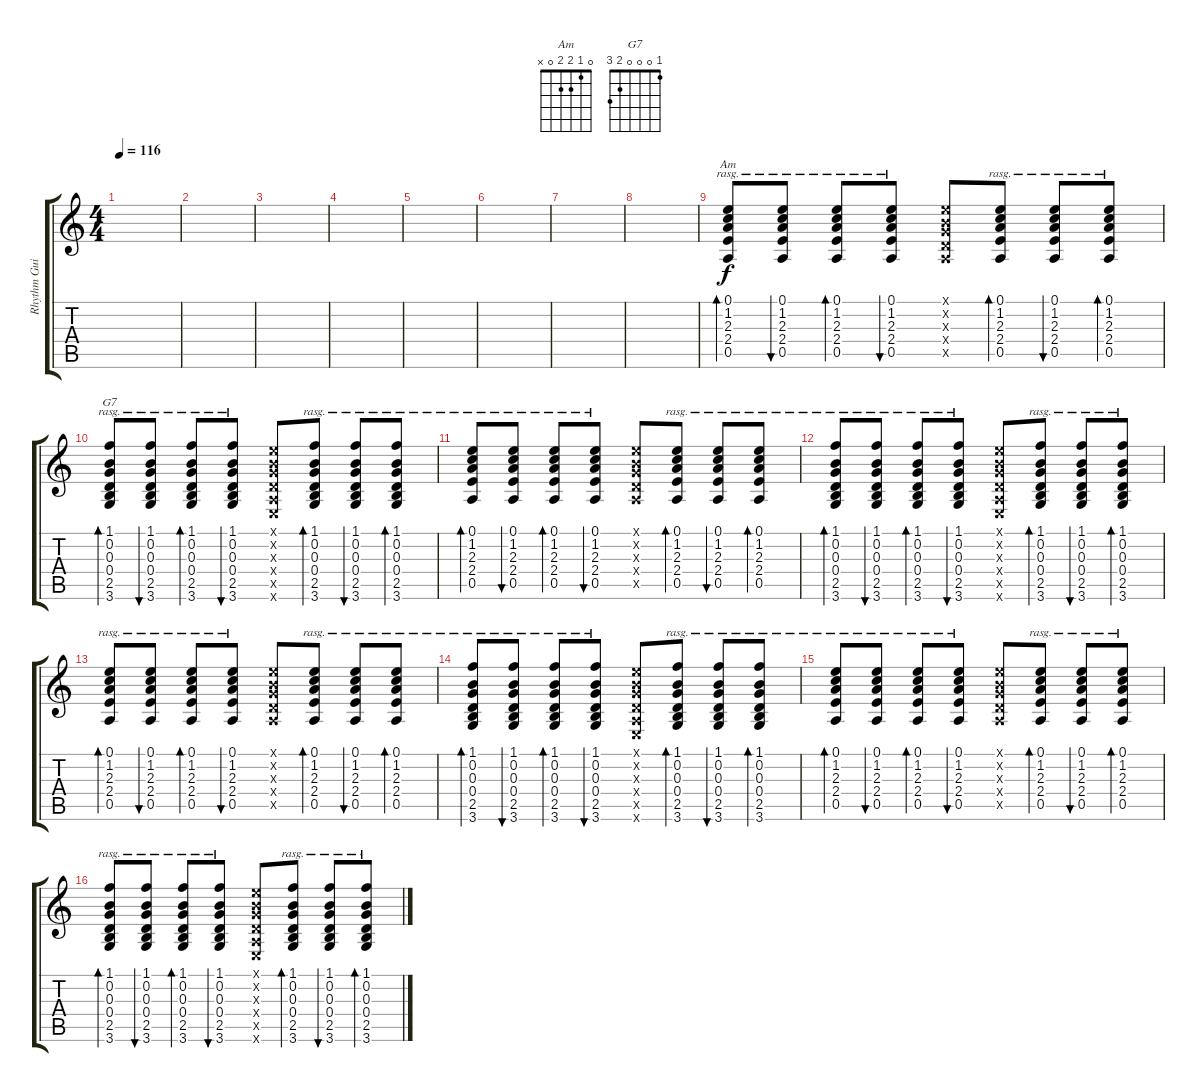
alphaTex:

\track ("Rhythm Guitar (Chords)" "Rhythm Gui") {instrument acousticguitarnylon}
\staff {score tabs}
\tuning (E4 B3 G3 D3 A2 E2) {hide}
\chord ("Am" 0 1 2 2 0 x)
\chord ("G7" 1 0 0 0 2 3)
\ts (4 4)
\tempo 116
\clef g2
\ks c
|
|
|
|
|
|
|
|
(0.1 1.2 2.3 2.4 0.5).8{bd 60 ch "Am" rasg ii} (0.1 1.2 2.3 2.4 0.5).8{bu 60 rasg ii} (0.1 1.2 2.3 2.4 0.5).8{bd 120 rasg ii} (0.1 1.2 2.3 2.4 0.5).8{bu 120 rasg ii} (0.1{x} 0.2{x} 0.3{x} 0.4{x} 0.5{x}).8 (0.1 1.2 2.3 2.4 0.5).8{bd 120 rasg ii} (0.1 1.2 2.3 2.4 0.5).8{bu 120 rasg ii} (0.1 1.2 2.3 2.4 0.5).8{bd 120 rasg ii} |
(1.1 0.2 0.3 0.4 2.5 3.6).8{bd 120 ch "G7" rasg ii} (1.1 0.2 0.3 0.4 2.5 3.6).8{bu 120 rasg ii} (1.1 0.2 0.3 0.4 2.5 3.6).8{bd 120 rasg ii} (1.1 0.2 0.3 0.4 2.5 3.6).8{bu 120 rasg ii} (0.1{x} 0.2{x} 0.3{x} 0.4{x} 0.5{x} 0.6{x}).8 (1.1 0.2 0.3 0.4 2.5 3.6).8{bd 120 rasg ii} (1.1 0.2 0.3 0.4 2.5 3.6).8{bu 120 rasg ii} (1.1 0.2 0.3 0.4 2.5 3.6).8{bd 120 rasg ii} |
(0.1 1.2 2.3 2.4 0.5).8{bd 60 rasg ii} (0.1 1.2 2.3 2.4 0.5).8{bu 60 rasg ii} (0.1 1.2 2.3 2.4 0.5).8{bd 120 rasg ii} (0.1 1.2 2.3 2.4 0.5).8{bu 120 rasg ii} (0.1{x} 0.2{x} 0.3{x} 0.4{x} 0.5{x}).8 (0.1 1.2 2.3 2.4 0.5).8{bd 120 rasg ii} (0.1 1.2 2.3 2.4 0.5).8{bu 120 rasg ii} (0.1 1.2 2.3 2.4 0.5).8{bd 120 rasg ii} |
(1.1 0.2 0.3 0.4 2.5 3.6).8{bd 120 rasg ii} (1.1 0.2 0.3 0.4 2.5 3.6).8{bu 120 rasg ii} (1.1 0.2 0.3 0.4 2.5 3.6).8{bd 120 rasg ii} (1.1 0.2 0.3 0.4 2.5 3.6).8{bu 120 rasg ii} (0.1{x} 0.2{x} 0.3{x} 0.4{x} 0.5{x} 0.6{x}).8 (1.1 0.2 0.3 0.4 2.5 3.6).8{bd 120 rasg ii} (1.1 0.2 0.3 0.4 2.5 3.6).8{bu 120 rasg ii} (1.1 0.2 0.3 0.4 2.5 3.6).8{bd 120 rasg ii} |
(0.1 1.2 2.3 2.4 0.5).8{bd 60 rasg ii} (0.1 1.2 2.3 2.4 0.5).8{bu 60 rasg ii} (0.1 1.2 2.3 2.4 0.5).8{bd 120 rasg ii} (0.1 1.2 2.3 2.4 0.5).8{bu 120 rasg ii} (0.1{x} 0.2{x} 0.3{x} 0.4{x} 0.5{x}).8 (0.1 1.2 2.3 2.4 0.5).8{bd 120 rasg ii} (0.1 1.2 2.3 2.4 0.5).8{bu 120 rasg ii} (0.1 1.2 2.3 2.4 0.5).8{bd 120 rasg ii} |
(1.1 0.2 0.3 0.4 2.5 3.6).8{bd 120 rasg ii} (1.1 0.2 0.3 0.4 2.5 3.6).8{bu 120 rasg ii} (1.1 0.2 0.3 0.4 2.5 3.6).8{bd 120 rasg ii} (1.1 0.2 0.3 0.4 2.5 3.6).8{bu 120 rasg ii} (0.1{x} 0.2{x} 0.3{x} 0.4{x} 0.5{x} 0.6{x}).8 (1.1 0.2 0.3 0.4 2.5 3.6).8{bd 120 rasg ii} (1.1 0.2 0.3 0.4 2.5 3.6).8{bu 120 rasg ii} (1.1 0.2 0.3 0.4 2.5 3.6).8{bd 120 rasg ii} |
(0.1 1.2 2.3 2.4 0.5).8{bd 60 rasg ii} (0.1 1.2 2.3 2.4 0.5).8{bu 60 rasg ii} (0.1 1.2 2.3 2.4 0.5).8{bd 120 rasg ii} (0.1 1.2 2.3 2.4 0.5).8{bu 120 rasg ii} (0.1{x} 0.2{x} 0.3{x} 0.4{x} 0.5{x}).8 (0.1 1.2 2.3 2.4 0.5).8{bd 120 rasg ii} (0.1 1.2 2.3 2.4 0.5).8{bu 120 rasg ii} (0.1 1.2 2.3 2.4 0.5).8{bd 120 rasg ii} |
(1.1 0.2 0.3 0.4 2.5 3.6).8{bd 120 rasg ii} (1.1 0.2 0.3 0.4 2.5 3.6).8{bu 120 rasg ii} (1.1 0.2 0.3 0.4 2.5 3.6).8{bd 120 rasg ii} (1.1 0.2 0.3 0.4 2.5 3.6).8{bu 120 rasg ii} (0.1{x} 0.2{x} 0.3{x} 0.4{x} 0.5{x} 0.6{x}).8 (1.1 0.2 0.3 0.4 2.5 3.6).8{bd 120 rasg ii} (1.1 0.2 0.3 0.4 2.5 3.6).8{bu 120 rasg ii} (1.1 0.2 0.3 0.4 2.5 3.6).8{bd 120 rasg ii}
